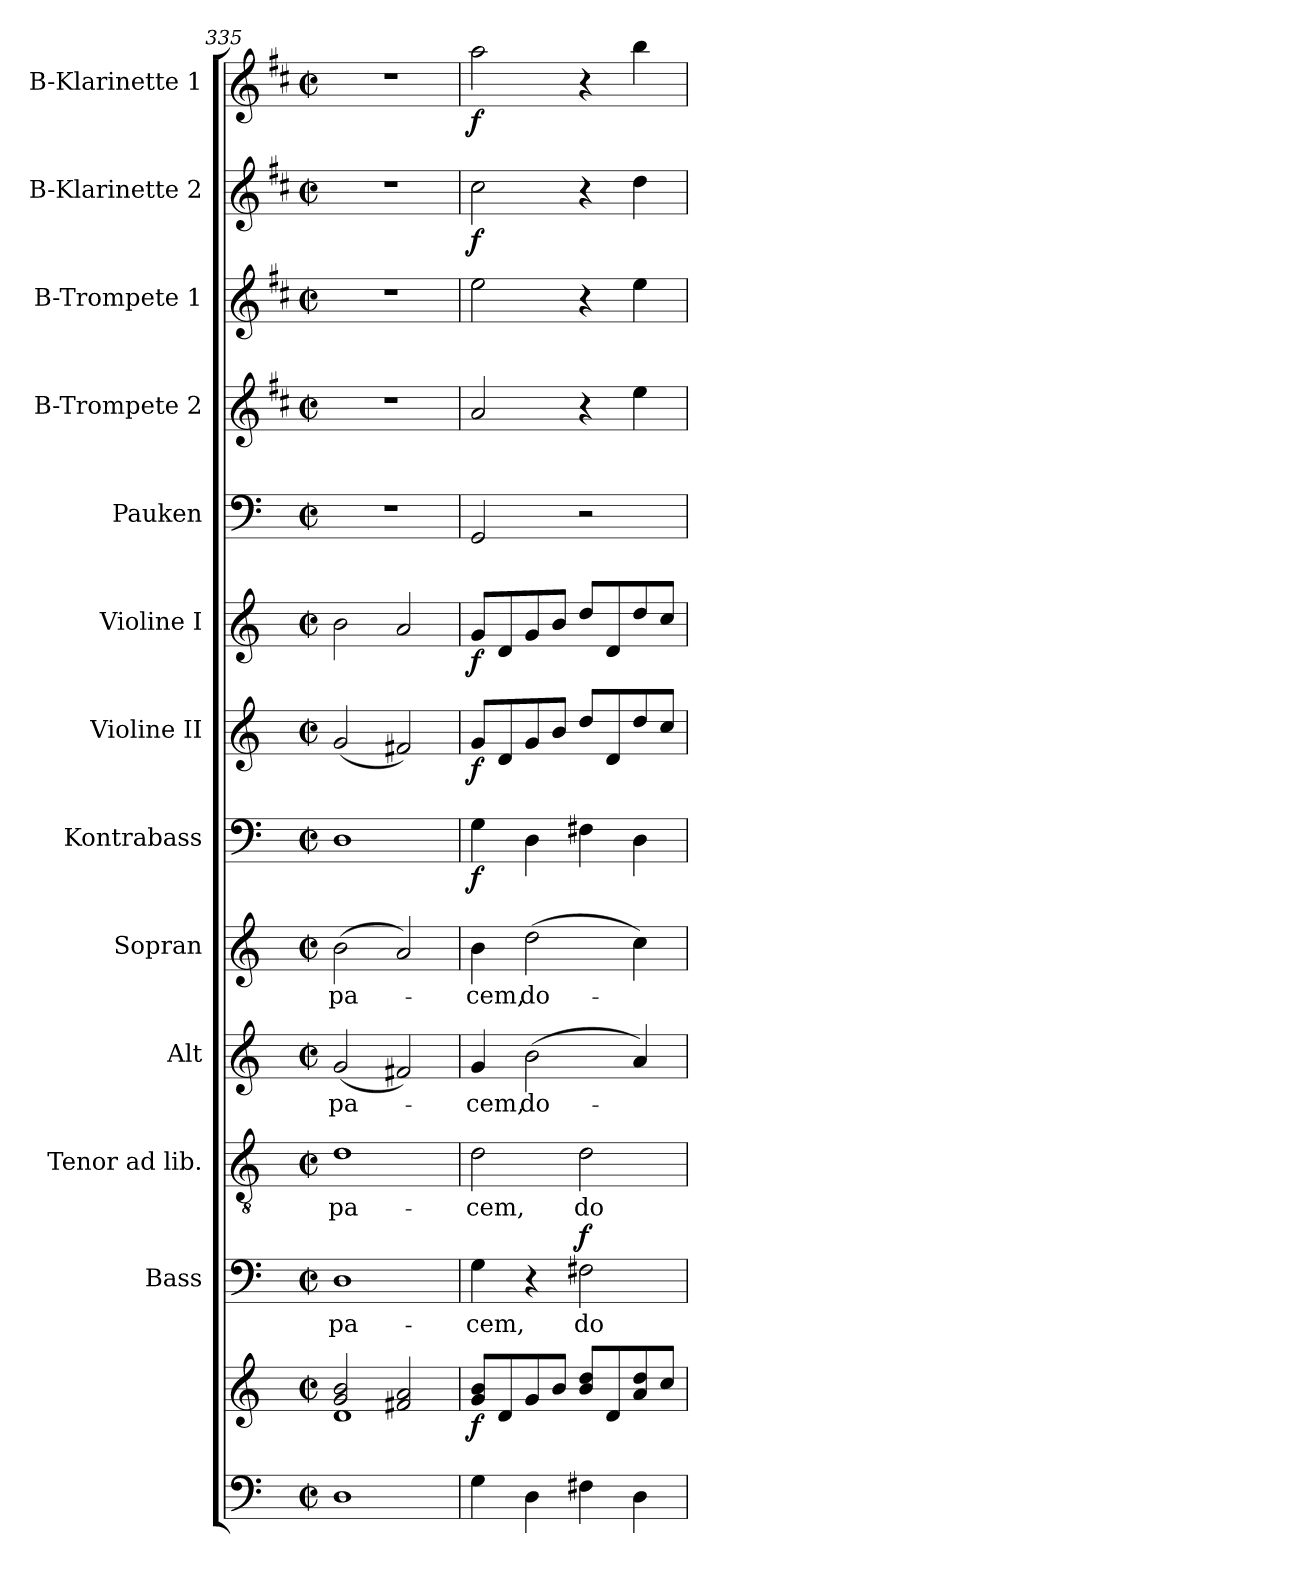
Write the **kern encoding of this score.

**kern	**kern	**dynam	**kern	**text	**dynam	**kern	**text	**kern	**text	**kern	**text	**kern	**dynam	**kern	**dynam	**kern	**dynam	**kern	**kern	**kern	**kern	**dynam	**kern	**dynam
*part13	*part13	*part13	*part12	*part12	*part12	*part11	*part11	*part10	*part10	*part9	*part9	*part8	*part8	*part7	*part7	*part6	*part6	*part5	*part4	*part3	*part2	*part2	*part1	*part1
*staff14	*staff13	*staff13/14	*staff12	*staff12	*staff12	*staff11	*staff11	*staff10	*staff10	*staff9	*staff9	*staff8	*staff8	*staff7	*staff7	*staff6	*staff6	*staff5	*staff4	*staff3	*staff2	*staff2	*staff1	*staff1
*	*	*	*I"Bass	*	*	*I"Tenor ad lib.	*	*I"Alt	*	*I"Sopran	*	*I"Kontrabass	*	*I"Violine II	*	*I"Violine I	*	*I"Pauken	*I"B-Trompete 2	*I"B-Trompete 1	*I"B-Klarinette 2	*	*I"B-Klarinette 1	*
*	*	*	*I'B.	*	*	*I'T.	*	*I'A.	*	*I'S.	*	*I'Kb.	*	*I'Vl. II	*	*I'Vl. I	*	*I'Pk.	*I'Trp. 2	*I'Trp. 1	*I'B Kl. 2	*	*I'B Kl. 1	*
*clefF4	*clefG2	*	*clefF4	*	*	*clefGv2	*	*clefG2	*	*clefG2	*	*clefF4	*	*clefG2	*	*clefG2	*	*clefF4	*clefG2	*clefG2	*clefG2	*	*clefG2	*
*	*	*	*	*	*	*	*	*	*	*	*	*ITrd7c12	*	*	*	*	*	*	*ITrd1c2	*ITrd1c2	*ITrd1c2	*	*ITrd1c2	*
*k[]	*k[]	*	*k[]	*	*	*k[]	*	*k[]	*	*k[]	*	*k[]	*	*k[]	*	*k[]	*	*k[]	*k[]	*k[]	*k[]	*	*k[]	*
*C:	*C:	*	*C:	*	*	*C:	*	*C:	*	*C:	*	*C:	*	*C:	*	*C:	*	*C:	*C:	*C:	*C:	*	*C:	*
*M2/2	*M2/2	*	*M2/2	*	*	*M2/2	*	*M2/2	*	*M2/2	*	*M2/2	*	*M2/2	*	*M2/2	*	*M2/2	*M2/2	*M2/2	*M2/2	*	*M2/2	*
*met(c|)	*met(c|)	*	*met(c|)	*	*	*met(c|)	*	*met(c|)	*	*met(c|)	*	*met(c|)	*	*met(c|)	*	*met(c|)	*	*met(c|)	*met(c|)	*met(c|)	*met(c|)	*	*met(c|)	*
=335	=335	=335	=335	=335	=335	=335	=335	=335	=335	=335	=335	=335	=335	=335	=335	=335	=335	=335	=335	=335	=335	=335	=335	=335
*	*^	*	*	*	*	*	*	*	*	*	*	*	*	*	*	*	*	*	*	*	*	*	*	*
!	!	!	!	!	!LO:LY:b	!	!	!LO:LY:b	!	!LO:LY:b	!	!LO:LY:b	!	!	!	!	!	!	!	!	!	!	!	!	!
1D	2g/ 2b/	1d	.	1D	pa-	.	1d	pa-	(<2g/	pa-	(>2b\	pa-	1DD	.	(<2g/	.	2b\	.	1r	1r	1r	1r	.	1r	.
.	2f#X/ 2a/	.	.	.	.	.	.	.	2f#X/)	.	2a/)	.	.	.	2f#X/)	.	2a/	.	.	.	.	.	.	.	.
*	*v	*v	*	*	*	*	*	*	*	*	*	*	*	*	*	*	*	*	*	*	*	*	*	*	*
=336	=336	=336	=336	=336	=336	=336	=336	=336	=336	=336	=336	=336	=336	=336	=336	=336	=336	=336	=336	=336	=336	=336	=336	=336
!	!	!LO:DY:b	!	!LO:LY:b	!	!	!LO:LY:b	!	!LO:LY:b	!	!LO:LY:b	!	!LO:DY:b	!	!LO:DY:b	!	!LO:DY:b	!	!	!	!	!LO:DY:b	!	!LO:DY:b
4G\	8g/ 8b/L	f	4G\	-cem,	.	2d\	-cem,	4g/	-cem,	4b\	-cem,	4GG\	f	8g/L	f	8g/L	f	2GG/	2g/	2dd\	2b\	f	2gg\	f
.	8d/	.	.	.	.	.	.	.	.	.	.	.	.	8d/	.	8d/	.	.	.	.	.	.	.	.
!	!	!	!	!	!	!	!	!	!LO:LY:b	!	!LO:LY:b	!	!	!	!	!	!	!	!	!	!	!	!	!
4D\	8g/	.	4r	.	.	.	.	(>2b\	do-	(>2dd\	do-	4DD\	.	8g/	.	8g/	.	.	.	.	.	.	.	.
.	8b/J	.	.	.	.	.	.	.	.	.	.	.	.	8b/J	.	8b/J	.	.	.	.	.	.	.	.
!	!	!	!	!LO:LY:b	!LO:DY:a	!	!LO:LY:b	!	!	!	!	!	!	!	!	!	!	!	!	!	!	!	!	!
4F#X\	8b/ 8dd/L	.	2F#X\	do-	f	2d\	do-	.	.	.	.	4FF#X\	.	8dd/L	.	8dd/L	.	2r	4r	4r	4r	.	4r	.
.	8d/	.	.	.	.	.	.	.	.	.	.	.	.	8d/	.	8d/	.	.	.	.	.	.	.	.
4D\	8a/ 8dd/	.	.	.	.	.	.	4a/)	.	4cc\)	.	4DD\	.	8dd/	.	8dd/	.	.	4dd\	4dd\	4cc\	.	4aa\	.
.	8cc/J	.	.	.	.	.	.	.	.	.	.	.	.	8cc/J	.	8cc/J	.	.	.	.	.	.	.	.
=	=	=	=	=	=	=	=	=	=	=	=	=	=	=	=	=	=	=	=	=	=	=	=	=
*-	*-	*-	*-	*-	*-	*-	*-	*-	*-	*-	*-	*-	*-	*-	*-	*-	*-	*-	*-	*-	*-	*-	*-	*-
